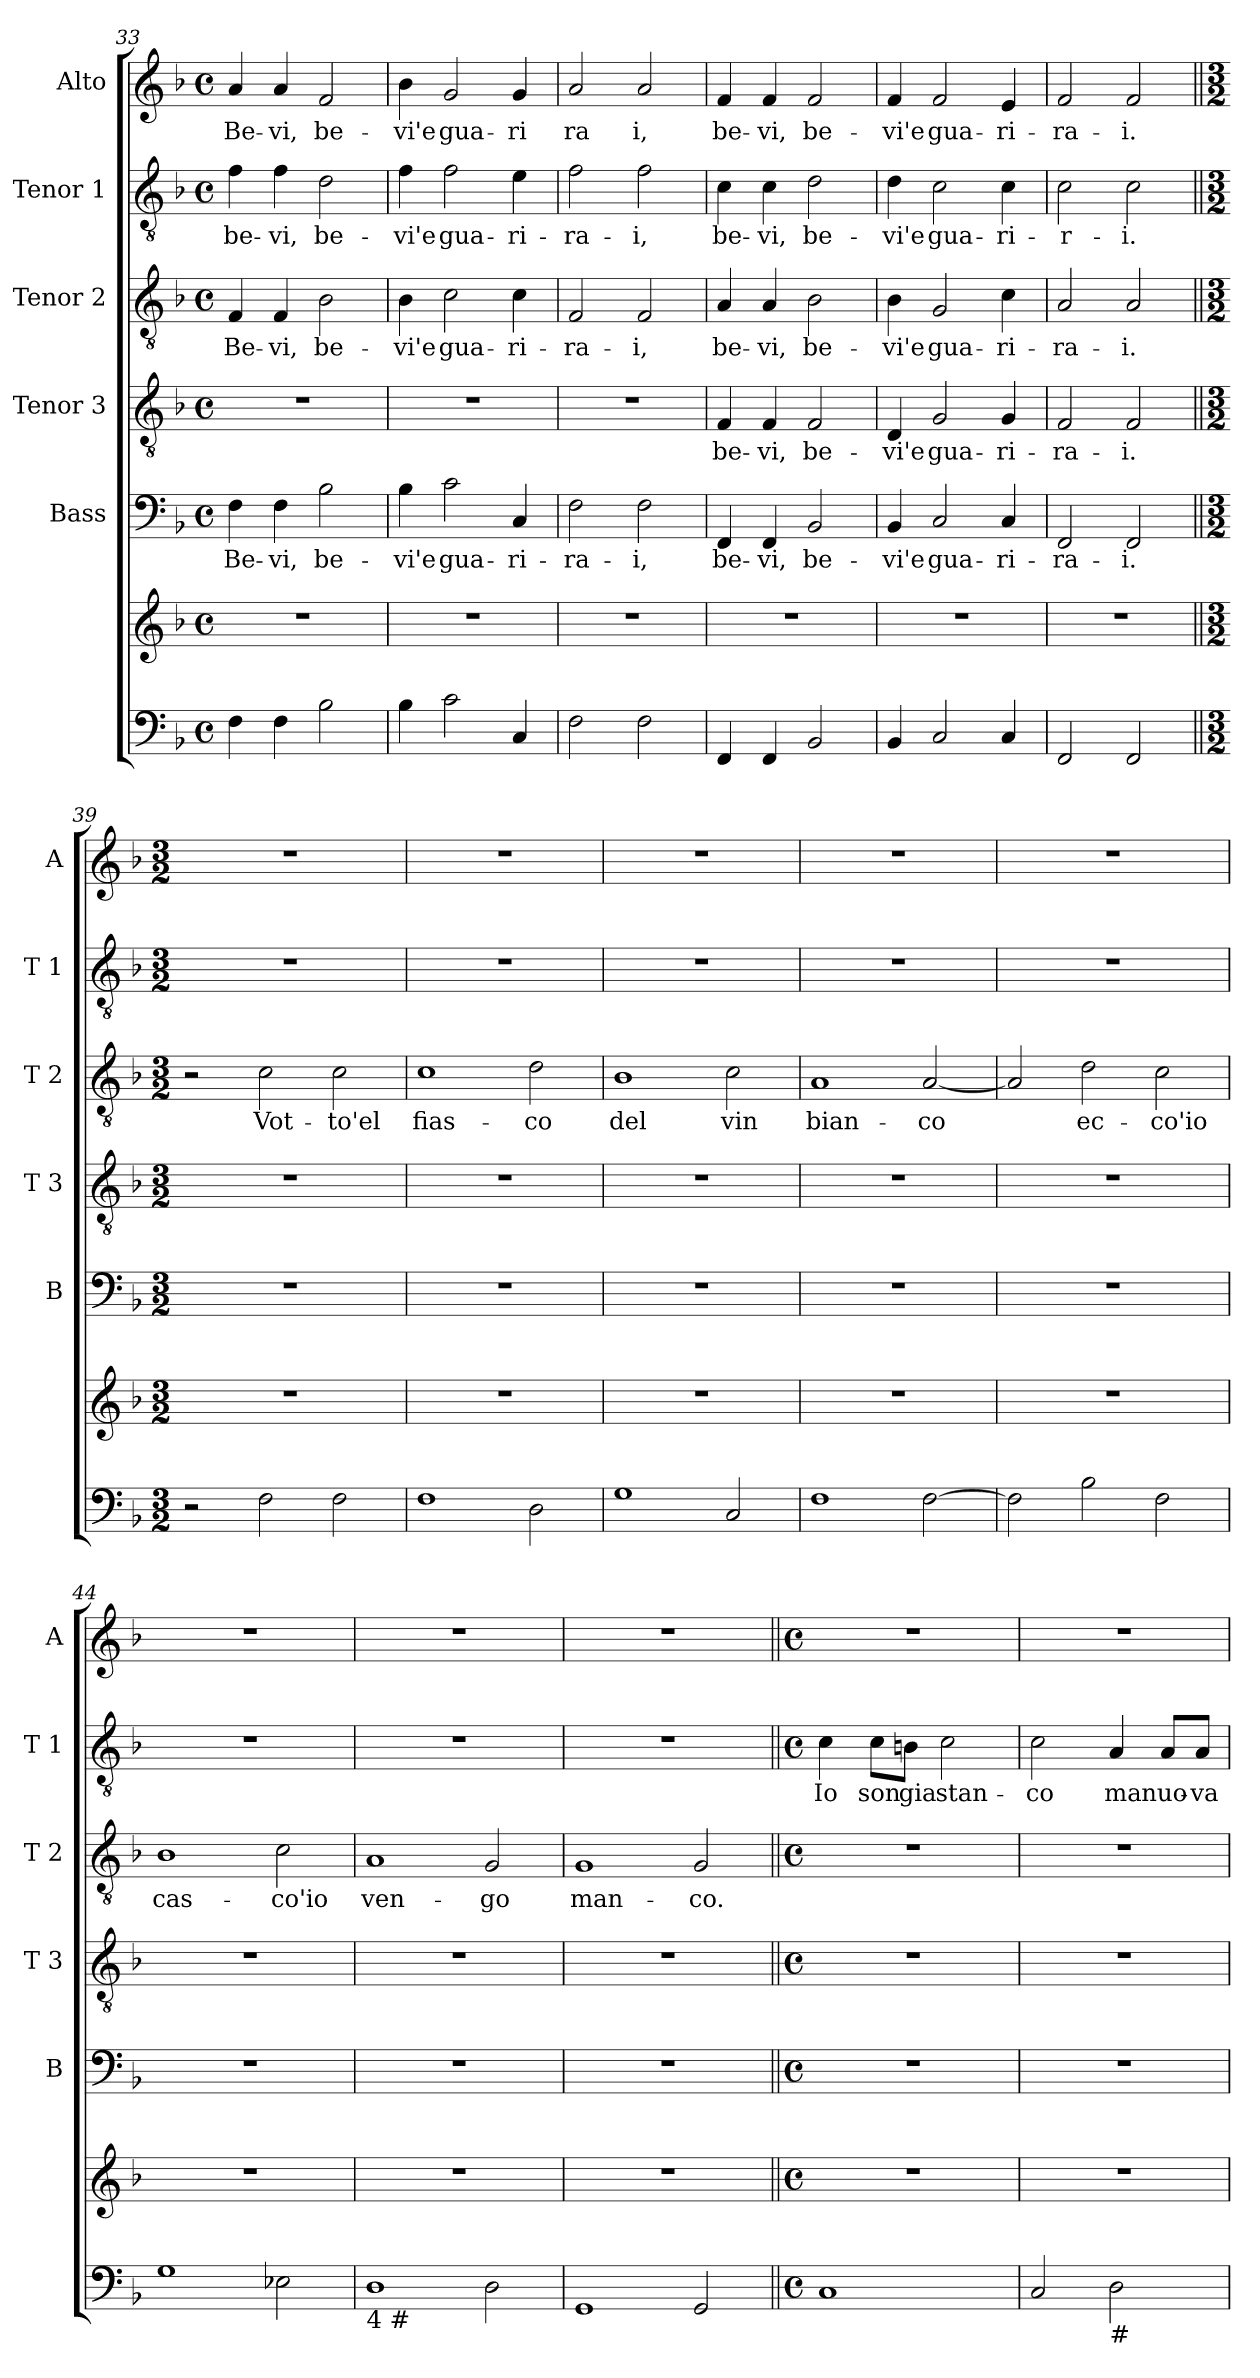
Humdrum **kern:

**kern	**kern	**kern	**text	**kern	**text	**kern	**text	**kern	**text	**kern	**text
*part6	*part6	*part5	*part5	*part4	*part4	*part3	*part3	*part2	*part2	*part1	*part1
*staff7	*staff6	*staff5	*staff5	*staff4	*staff4	*staff3	*staff3	*staff2	*staff2	*staff1	*staff1
*	*	*I"Bass	*	*I"Tenor 3	*	*I"Tenor 2	*	*I"Tenor 1	*	*I"Alto	*
*	*	*I'B	*	*I'T 3	*	*I'T 2	*	*I'T 1	*	*I'A	*
*clefF4	*clefG2	*clefF4	*	*clefGv2	*	*clefGv2	*	*clefGv2	*	*clefG2	*
*k[b-]	*k[b-]	*k[b-]	*	*k[b-]	*	*k[b-]	*	*k[b-]	*	*k[b-]	*
*F:	*F:	*F:	*	*F:	*	*F:	*	*F:	*	*F:	*
*M4/4	*M4/4	*M4/4	*	*M4/4	*	*M4/4	*	*M4/4	*	*M4/4	*
*met(c)	*met(c)	*met(c)	*	*met(c)	*	*met(c)	*	*met(c)	*	*met(c)	*
=33	=33	=33	=33	=33	=33	=33	=33	=33	=33	=33	=33
4F\	1r	4F\	Be-	1r	.	4F/	Be-	4f\	be-	4a/	Be-
4F\	.	4F\	-vi,	.	.	4F/	-vi,	4f\	-vi,	4a/	-vi,
2B-\	.	2B-\	be-	.	.	2B-\	be-	2d\	be-	2f/	be-
=34	=34	=34	=34	=34	=34	=34	=34	=34	=34	=34	=34
4B-\	1r	4B-\	-vi'e	1r	.	4B-\	-vi'e	4f\	-vi'e	4b-\	-vi'e
2c\	.	2c\	gua-	.	.	2c\	gua-	2f\	gua-	2g/	gua-
4C/	.	4C/	-ri-	.	.	4c\	-ri-	4e\	-ri-	4g/	-ri
=35	=35	=35	=35	=35	=35	=35	=35	=35	=35	=35	=35
2F\	1r	2F\	-ra-	1r	.	2F/	-ra-	2f\	-ra-	2a/	ra
2F\	.	2F\	-i,	.	.	2F/	-i,	2f\	-i,	2a/	i,
=36	=36	=36	=36	=36	=36	=36	=36	=36	=36	=36	=36
4FF/	1r	4FF/	be-	4F/	be-	4A/	be-	4c\	be-	4f/	be-
4FF/	.	4FF/	-vi,	4F/	-vi,	4A/	-vi,	4c\	-vi,	4f/	-vi,
2BB-/	.	2BB-/	be-	2F/	be-	2B-\	be-	2d\	be-	2f/	be-
=37	=37	=37	=37	=37	=37	=37	=37	=37	=37	=37	=37
4BB-/	1r	4BB-/	-vi'e	4D/	-vi'e	4B-\	-vi'e	4d\	-vi'e	4f/	-vi'e
2C/	.	2C/	gua-	2G/	gua-	2G/	gua-	2c\	gua-	2f/	gua-
4C/	.	4C/	-ri-	4G/	-ri-	4c\	-ri-	4c\	-ri-	4e/	-ri-
=38	=38	=38	=38	=38	=38	=38	=38	=38	=38	=38	=38
2FF/	1r	2FF/	-ra-	2F/	-ra-	2A/	-ra-	2c\	-r-	2f/	-ra-
2FF/	.	2FF/	-i.	2F/	-i.	2A/	-i.	2c\	-i.	2f/	-i.
!!LO:PB:g=z
=39||	=39||	=39||	=39||	=39||	=39||	=39||	=39||	=39||	=39||	=39||	=39||
*M3/2	*M3/2	*M3/2	*	*M3/2	*	*M3/2	*	*M3/2	*	*M3/2	*
2r	1.r	1.r	.	1.r	.	2r	2.	1.r	.	1.r	.
2F\	.	.	.	.	.	2c\	Vot-	.	.	.	.
2F\	.	.	.	.	.	2c\	-to'el	.	.	.	.
=40	=40	=40	=40	=40	=40	=40	=40	=40	=40	=40	=40
1F	1.r	1.r	.	1.r	.	1c	fias-	1.r	.	1.r	.
2D\	.	.	.	.	.	2d\	-co	.	.	.	.
=41	=41	=41	=41	=41	=41	=41	=41	=41	=41	=41	=41
1G	1.r	1.r	.	1.r	.	1B-	del	1.r	.	1.r	.
2C/	.	.	.	.	.	2c\	vin	.	.	.	.
=42	=42	=42	=42	=42	=42	=42	=42	=42	=42	=42	=42
1F	1.r	1.r	.	1.r	.	1A	bian-	1.r	.	1.r	.
[2F\	.	.	.	.	.	[2A/	-co	.	.	.	.
=43	=43	=43	=43	=43	=43	=43	=43	=43	=43	=43	=43
2F\]	1.r	1.r	.	1.r	.	2A/]	.	1.r	.	1.r	.
2B-\	.	.	.	.	.	2d\	ec-	.	.	.	.
2F\	.	.	.	.	.	2c\	-co'io	.	.	.	.
=44	=44	=44	=44	=44	=44	=44	=44	=44	=44	=44	=44
1G	1.r	1.r	.	1.r	.	1B-	cas-	1.r	.	1.r	.
2E-X\	.	.	.	.	.	2c\	-co'io	.	.	.	.
=45	=45	=45	=45	=45	=45	=45	=45	=45	=45	=45	=45
!LO:TX:b:t=4  #	!	!	!	!	!	!	!	!	!	!	!
1D	1.r	1.r	.	1.r	.	1A	ven-	1.r	.	1.r	.
2D\	.	.	.	.	.	2G/	-go	.	.	.	.
=46	=46	=46	=46	=46	=46	=46	=46	=46	=46	=46	=46
1GG	1.r	1.r	.	1.r	.	1G	man-	1.r	.	1.r	.
2GG/	.	.	.	.	.	2G/	-co.	.	.	.	.
!!LO:LB:g=z
=47||	=47||	=47||	=47||	=47||	=47||	=47||	=47||	=47||	=47||	=47||	=47||
*M4/4	*M4/4	*M4/4	*	*M4/4	*	*M4/4	*	*M4/4	*	*M4/4	*
*met(c)	*met(c)	*met(c)	*	*met(c)	*	*met(c)	*	*met(c)	*	*met(c)	*
1C	1r	1r	.	1r	.	1r	.	4c\	Io	1r	.
.	.	.	.	.	.	.	.	8c\L	son	.	.
.	.	.	.	.	.	.	.	8Bn\J	gia	.	.
.	.	.	.	.	.	.	.	2c\	stan-	.	.
=48	=48	=48	=48	=48	=48	=48	=48	=48	=48	=48	=48
2C/	1r	1r	.	1r	.	1r	.	2c\	-co	1r	.
!LO:TX:b:t=#	!	!	!	!	!	!	!	!	!	!	!
2D\	.	.	.	.	.	.	.	4A/	ma	.	.
.	.	.	.	.	.	.	.	8A/L	nuo-	.	.
.	.	.	.	.	.	.	.	8A/J	-va	.	.
=	=	=	=	=	=	=	=	=	=	=	=
*-	*-	*-	*-	*-	*-	*-	*-	*-	*-	*-	*-
